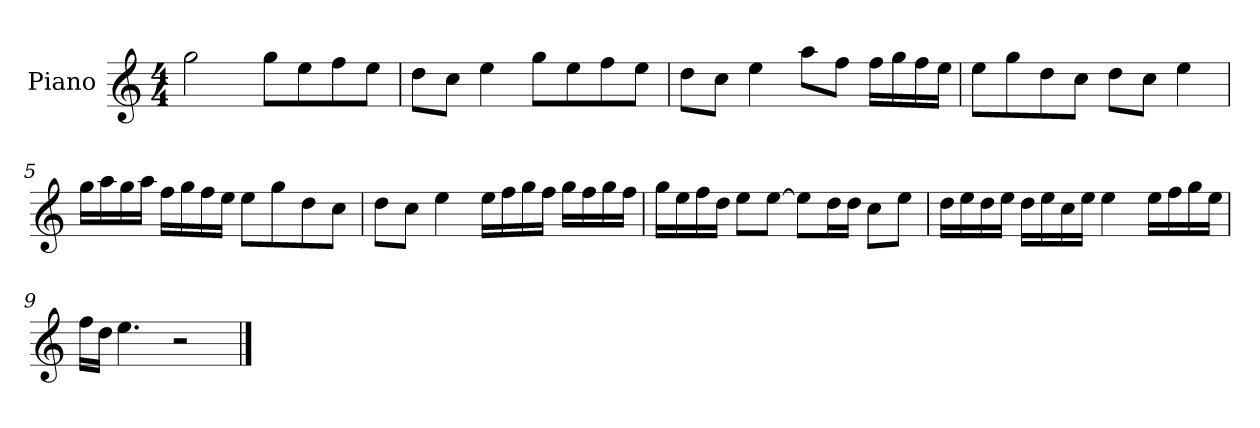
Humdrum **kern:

**kern
*part1
*staff1
*I"Piano
*I'P-no
*clefG2
*k[]
*M4/4
*MM90
=1
2gg\
8gg\L
8ee\
8ff\
8ee\J
=2
8dd\L
8cc\J
4ee\
8gg\L
8ee\
8ff\
8ee\J
=3
8dd\L
8cc\J
4ee\
8aa\L
8ff\J
16ff\LL
16gg\
16ff\
16ee\JJ
=4
8ee\L
8gg\
8dd\
8cc\J
8dd\L
8cc\J
4ee\
=5
16gg\LL
16aa\
16gg\
16aa\JJ
16ff\LL
16gg\
16ff\
16ee\JJ
8ee\L
8gg\
8dd\
8cc\J
!!LO:LB:g=z
=6
8dd\L
8cc\J
4ee\
16ee\LL
16ff\
16gg\
16ff\JJ
16gg\LL
16ff\
16gg\
16ff\JJ
=7
16gg\LL
16ee\
16ff\
16dd\JJ
8ee\L
[8ee\J
8ee\L]
16dd\L
16dd\JJ
8cc\L
8ee\J
=8
16dd\LL
16ee\
16dd\
16ee\JJ
16dd\LL
16ee\
16cc\
16ee\JJ
4ee\
16ee\LL
16ff\
16gg\
16ee\JJ
=9
16ff\LL
16dd\JJ
4.ee\
2r
==
*-
